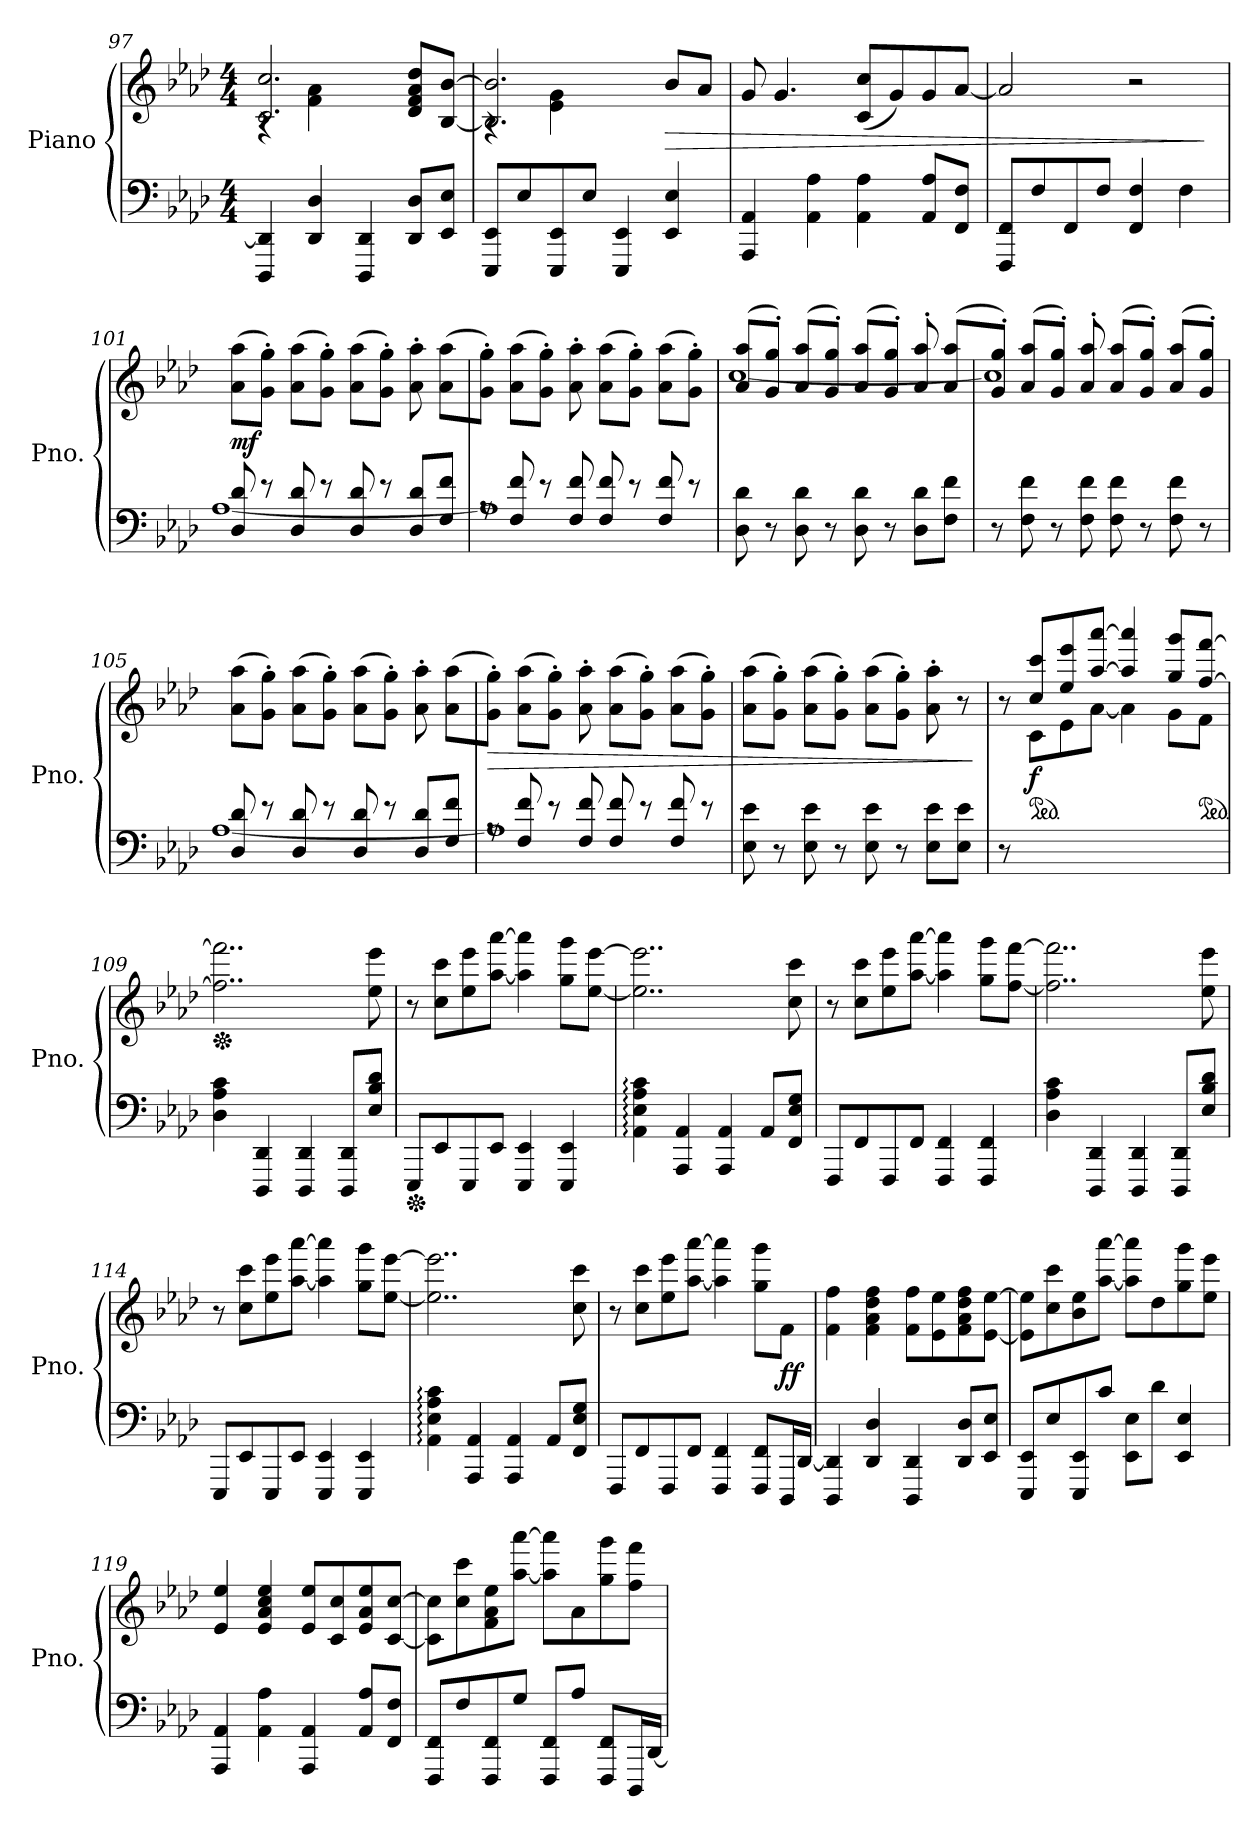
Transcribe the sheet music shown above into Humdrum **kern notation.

**kern	**kern	**dynam
*part1	*part1	*part1
*staff2	*staff1	*staff1/2
*I"Piano	*	*
*I'Pno.	*	*
*clefF4	*clefG2	*
*k[b-e-a-d-]	*k[b-e-a-d-]	*
*M4/4	*M4/4	*
=97	=97	=97
*	*^	*
4DDD-/ 4DD-/]	2.c/ 2.cc/	4rA	.
4DD-/ 4D-/	.	4f\ 4a-\	.
4DDD-/ 4DD-/	.	2ryy	.
8DD-/ 8D-/L	8d-/ 8f/ 8a-/ 8dd-/L	.	.
8EE-/ 8E-/J	[8B-/ [8b-/J	.	.
=98	=98	=98	=98
8EEE-/ 8EE-/L	2.B-/] 2.b-/]	4rA	.
8E-/	.	.	.
8EEE-/ 8EE-/	.	4e-\ 4g\	.
8E-/J	.	.	.
4EEE-/ 4EE-/	.	2ryy	.
!	!	!	!LO:HP:b
4EE-/ 4E-/	8b-/L	.	>
.	8a-/J	.	.
*	*v	*v	*
!!LO:LB:g=z
=99	=99	=99
4AAA-/ 4AA-/	8g/	.
.	4.g/	.
4AA-\ 4A-\	.	.
4AA-\ 4A-\	(<8c/ 8cc/L	.
.	8g/)	.
8AA-/ 8A-/L	8g/	.
8FF/ 8F/J	[8a-/J	.
=100	=100	=100
8FFF/ 8FF/L	2a-/]	.
8F/	.	.
8FF/	.	.
8F/J	.	.
4FF/ 4F/	2r	.
4F\	.	.
.	.	]
=101	=101	=101
*^	*	*
!	!	!	!LO:DY:b
8D-/ 8d-/	[1A-	(>8a-\ 8aa-\L	mf
8r	.	8g\' 8gg\'J)	.
8D-/ 8d-/	.	(>8a-\ 8aa-\L	.
8r	.	8g\' 8gg\'J)	.
8D-/ 8d-/	.	(>8a-\ 8aa-\L	.
8r	.	8g\' 8gg\'J)	.
8D-/ 8d-/L	.	8a-\' 8aa-\'	.
8F/ 8f/J	.	(>8a-\ 8aa-\L	.
=102	=102	=102	=102
8rA	1A-]	8g\' 8gg\'J)	.
8F/ 8f/	.	(>8a-\ 8aa-\L	.
8r	.	8g\' 8gg\'J)	.
8F/ 8f/	.	8a-\' 8aa-\'	.
8F/ 8f/	.	(>8a-\ 8aa-\L	.
8r	.	8g\' 8gg\'J)	.
8F/ 8f/	.	(>8a-\ 8aa-\L	.
8r	.	8g\' 8gg\'J)	.
*v	*v	*	*
!!LO:LB:g=z
=103	=103	=103
*	*^	*
8D-\ 8d-\	(>8a-/ 8aa-/L	[1cc	.
8r	8g/' 8gg/'J)	.	.
8D-\ 8d-\	(>8a-/ 8aa-/L	.	.
8r	8g/' 8gg/'J)	.	.
8D-\ 8d-\	(>8a-/ 8aa-/L	.	.
8r	8g/' 8gg/'J)	.	.
8D-\ 8d-\L	8a-/' 8aa-/'	.	.
8F\ 8f\J	(>8a-/ 8aa-/L	.	.
=104	=104	=104	=104
8r	8g/' 8gg/'J)	1cc]	.
8F\ 8f\	(>8a-/ 8aa-/L	.	.
8r	8g/' 8gg/'J)	.	.
8F\ 8f\	8a-/' 8aa-/'	.	.
8F\ 8f\	(>8a-/ 8aa-/L	.	.
8r	8g/' 8gg/'J)	.	.
8F\ 8f\	(>8a-/ 8aa-/L	.	.
8r	8g/' 8gg/'J)	.	.
*	*v	*v	*
=105	=105	=105
*^	*	*
8D-/ 8d-/	[1A-	(>8a-\ 8aa-\L	.
8r	.	8g\' 8gg\'J)	.
8D-/ 8d-/	.	(>8a-\ 8aa-\L	.
8r	.	8g\' 8gg\'J)	.
8D-/ 8d-/	.	(>8a-\ 8aa-\L	.
8r	.	8g\' 8gg\'J)	.
8D-/ 8d-/L	.	8a-\' 8aa-\'	.
8F/ 8f/J	.	(>8a-\ 8aa-\L	.
=106	=106	=106	=106
!	!	!	!LO:HP:b
8rA	1A-]	8g\' 8gg\'J)	>
8F/ 8f/	.	(>8a-\ 8aa-\L	.
8r	.	8g\' 8gg\'J)	.
8F/ 8f/	.	8a-\' 8aa-\'	.
8F/ 8f/	.	(>8a-\ 8aa-\L	.
8r	.	8g\' 8gg\'J)	.
8F/ 8f/	.	(>8a-\ 8aa-\L	.
8r	.	8g\' 8gg\'J)	.
*v	*v	*	*
!!LO:LB:g=z
=107	=107	=107
8E-\ 8e-\	(>8a-\ 8aa-\L	.
8r	8g\' 8gg\'J)	.
8E-\ 8e-\	(>8a-\ 8aa-\L	.
8r	8g\' 8gg\'J)	.
8E-\ 8e-\	(>8a-\ 8aa-\L	.
8r	8g\' 8gg\'J)	.
8E-\ 8e-\L	8a-\' 8aa-\'	.
8E-\ 8e-\J	8r	.
.	.	]
=108	=108	=108
*	*^	*
8r	8r	8ryy	.
*	*ped	*	*
!	!	!	!LO:DY:b
2..ryy	8cc/ 8ccc/L	8c\L	f
.	8ee-/ 8eee-/	8e-\	.
.	[8aa-/ [8aaa-/J	[8a-\J	.
.	4aa-/] 4aaa-/]	4a-\]	.
.	8gg/ 8ggg/L	8g\L	.
*	*ped	*	*
.	[8ff/ [8fff/J	8f\J	.
=109	=109	=109	=109
*	*Xped	*	*
4D-\ 4A-\ 4c\	2..ff\] 2..fff\]	2..ryy	.
4DDD-/ 4DD-/	.	.	.
4DDD-/ 4DD-/	.	.	.
8DDD-/ 8DD-/L	.	.	.
8E-/ 8B-/ 8d-/J	8ee-\ 8eee-\	8ryy	.
*	*v	*v	*
=110	=110	=110
*Xped	*	*
8EEE-/L	8r	.
8EE-/	8cc\ 8ccc\L	.
8EEE-/	8ee-\ 8eee-\	.
8EE-/J	[8aa-\ [8aaa-\J	.
4EEE-/ 4EE-/	4aa-\] 4aaa-\]	.
4EEE-/ 4EE-/	8gg\ 8ggg\L	.
.	[8ee-\ [8eee-\J	.
=111	=111	=111
*	*^	*
4AA-\: 4E-\: 4A-\: 4c\:	2..ee-\] 2..eee-\]	2..ryy	.
4AAA-/ 4AA-/	.	.	.
4AAA-/ 4AA-/	.	.	.
8AA-/L	.	.	.
8FF/ 8E-/ 8G/J	8cc\ 8ccc\	8ryy	.
*	*v	*v	*
!!LO:PB:g=z
=112	=112	=112
8FFF/L	8r	.
8FF/	8cc\ 8ccc\L	.
8FFF/	8ee-\ 8eee-\	.
8FF/J	[8aa-\ [8aaa-\J	.
4FFF/ 4FF/	4aa-\] 4aaa-\]	.
4FFF/ 4FF/	8gg\ 8ggg\L	.
.	[8ff\ [8fff\J	.
=113	=113	=113
*	*^	*
4D-\ 4A-\ 4c\	2..ff\] 2..fff\]	2..ryy	.
4DDD-/ 4DD-/	.	.	.
4DDD-/ 4DD-/	.	.	.
8DDD-/ 8DD-/L	.	.	.
8E-/ 8B-/ 8d-/J	8ee-\ 8eee-\	8ryy	.
*	*v	*v	*
=114	=114	=114
8EEE-/L	8r	.
8EE-/	8cc\ 8ccc\L	.
8EEE-/	8ee-\ 8eee-\	.
8EE-/J	[8aa-\ [8aaa-\J	.
4EEE-/ 4EE-/	4aa-\] 4aaa-\]	.
4EEE-/ 4EE-/	8gg\ 8ggg\L	.
.	[8ee-\ [8eee-\J	.
=115	=115	=115
*	*^	*
4AA-\: 4E-\: 4A-\: 4c\:	2..ee-\] 2..eee-\]	2..ryy	.
4AAA-/ 4AA-/	.	.	.
4AAA-/ 4AA-/	.	.	.
8AA-/L	.	.	.
8FF/ 8E-/ 8G/J	8cc\ 8ccc\	8ryy	.
=116	=116	=116	=116
8FFF/L	8r	2..ryy	.
8FF/	8cc\ 8ccc\L	.	.
8FFF/	8ee-\ 8eee-\	.	.
8FF/J	[8aa-\ [8aaa-\J	.	.
4FFF/ 4FF/	4aa-\] 4aaa-\]	.	.
8FFF/ 8FF/L	8gg\ 8ggg\L	.	.
!	!	!	!LO:DY:b
16DDD-/L	8f\J	8ryy	ff
[16DD-/JJ	.	.	.
*	*v	*v	*
!!LO:LB:g=z
=117	=117	=117
4DDD-/ 4DD-/]	4f\ 4ff\	.
4DD-/ 4D-/	4f\ 4a-\ 4dd-\ 4ff\	.
4DDD-/ 4DD-/	8f\ 8ff\L	.
.	8e-\ 8ee-\	.
8DD-/ 8D-/L	8f\ 8a-\ 8dd-\ 8ff\	.
8EE-/ 8E-/J	[8e-\ [8ee-\J	.
=118	=118	=118
8EEE-/ 8EE-/L	8e-\] 8ee-\]L	.
8E-/	8cc\ 8ccc\	.
8EEE-/ 8EE-/	8b-\ 8ee-\	.
8c/J	[8aa-\ [8aaa-\J	.
8EE-\ 8E-\L	8aa-\] 8aaa-\]L	.
8d-\J	8dd-\	.
4EE-/ 4E-/	8gg\ 8ggg\	.
.	8ee-\ 8eee-\J	.
=119	=119	=119
4AAA-/ 4AA-/	4e-/ 4ee-/	.
4AA-\ 4A-\	4e-/ 4a-/ 4cc/ 4ee-/	.
4AAA-/ 4AA-/	8e-/ 8ee-/L	.
.	8c/ 8cc/	.
8AA-/ 8A-/L	8e-/ 8a-/ 8ee-/	.
8FF/ 8F/J	[8c/ [8cc/J	.
=120	=120	=120
8FFF/ 8FF/L	8c\] 8cc\]L	.
8F/	8cc\ 8ccc\	.
8FFF/ 8FF/	8f\ 8a-\ 8ee-\	.
8G/J	[8aa-\ [8aaa-\J	.
8FFF/ 8FF/L	8aa-\] 8aaa-\]L	.
8A-/J	8a-\	.
8FFF/ 8FF/L	8gg\ 8ggg\	.
16DDD-/L	8ff\ 8fff\J	.
[16DD-/JJ	.	.
=	=	=
*-	*-	*-
